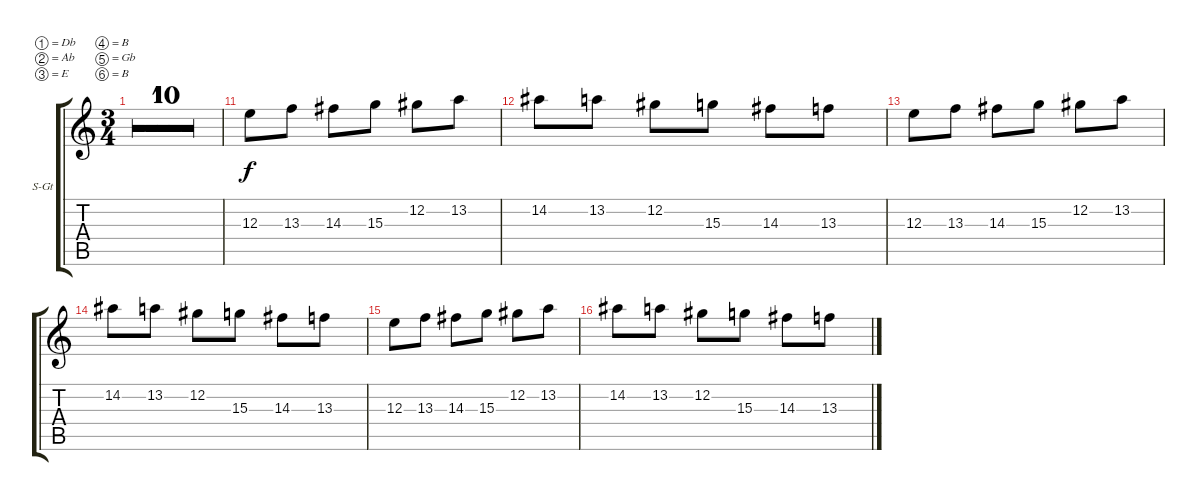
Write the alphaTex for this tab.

\bracketExtendMode groupsimilarinstruments
\firstSystemTrackNameOrientation horizontal
\otherSystemsTrackNameOrientation horizontal
\track ("Track 8" "S-Gt") {multiBarRest instrument honkytonkpiano}
\staff {score tabs}
\tuning (Db4 Ab3 E3 B2 Gb2 B1)
\displaytranspose 12
\ts (3 4)
\tempo 200
\clef g2
\ks c
r.4{dy f} r.2 |
r.4 r.2 |
r.4 r.2 |
r.4 r.2 |
r.4 r.2 |
r.4 r.2 |
r.4 r.2 |
r.4 r.2 |
r.4 r.2 |
r.4 r.2 |
12.3.8 13.3.8 14.3.8 15.3.8 12.2.8 13.2.8 |
14.2.8 13.2.8 12.2.8 15.3.8 14.3.8 13.3.8 |
12.3.8 13.3.8 14.3.8 15.3.8 12.2.8 13.2.8 |
14.2.8 13.2.8 12.2.8 15.3.8 14.3.8 13.3.8 |
12.3.8 13.3.8 14.3.8 15.3.8 12.2.8 13.2.8 |
14.2.8 13.2.8 12.2.8 15.3.8 14.3.8 13.3.8
